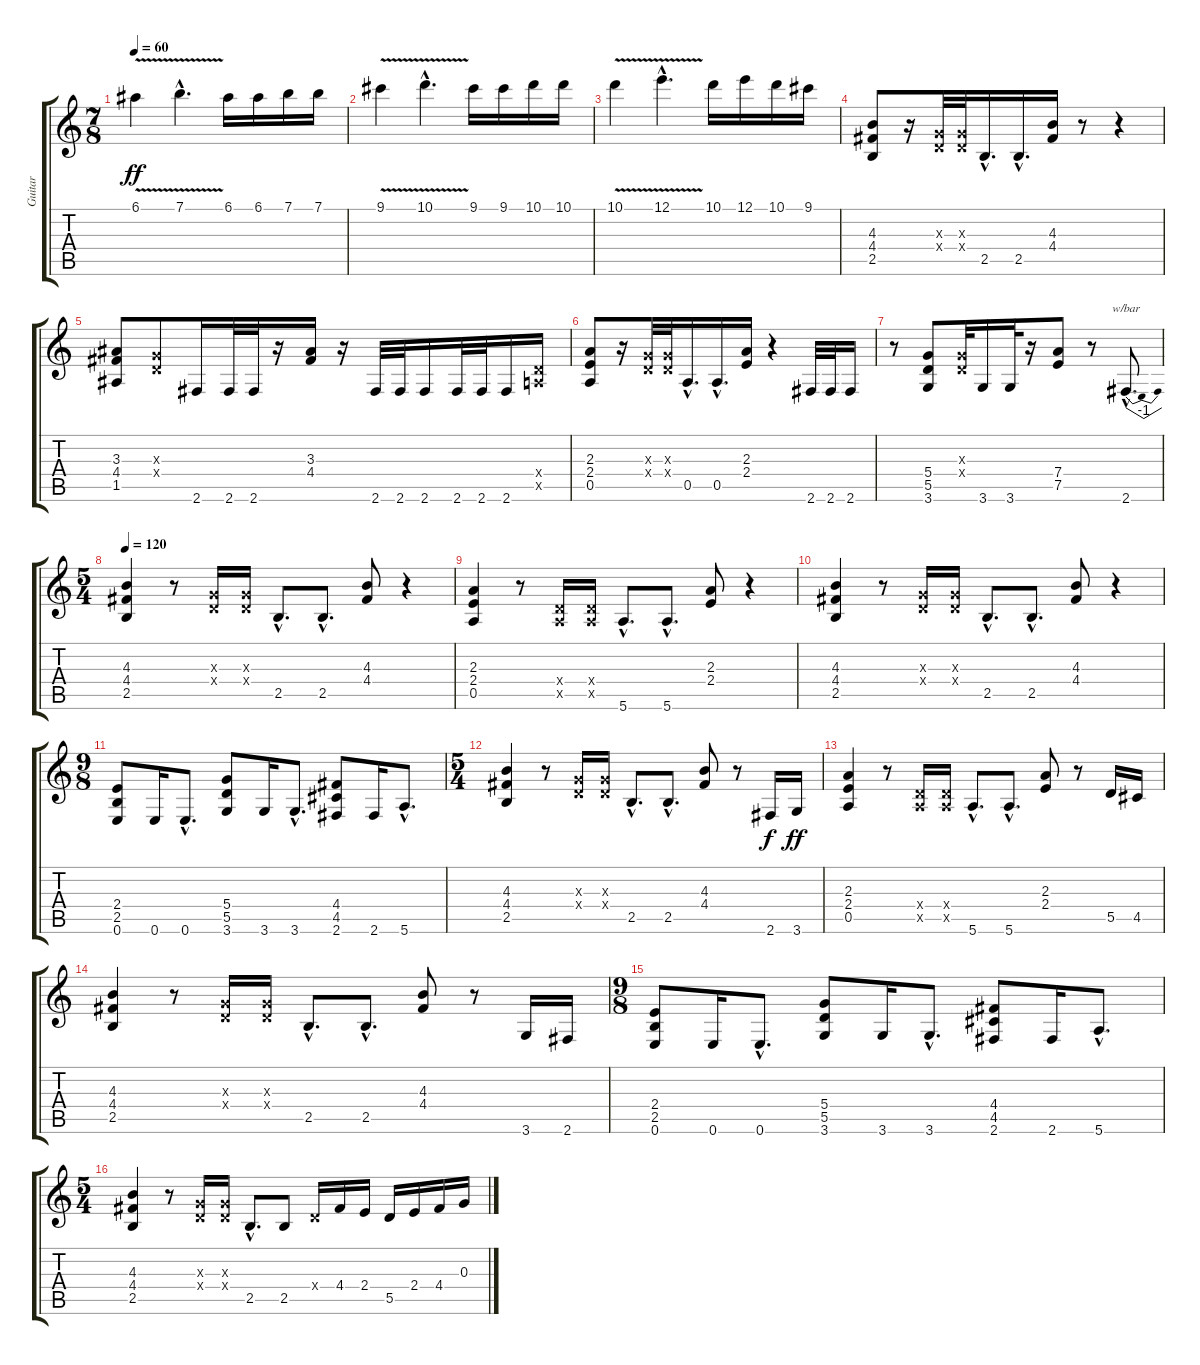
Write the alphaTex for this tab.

\track ("Guitar" "Guitar") {instrument overdrivenguitar}
\staff {score tabs}
\tuning (E4 B3 G3 D3 A2 E2) {hide}
\ts (7 8)
\tempo 60
\clef g2
\ks c
6.1{v}.4{dy ff} 7.1{v hac}.4{d} 6.1.16 6.1.16 7.1.16 7.1.16 |
9.1{v}.4 10.1{v hac}.4{d} 9.1.16 9.1.16 10.1.16 10.1.16 |
10.1{v}.4 12.1{v hac}.4{d} 10.1.16 12.1.16 10.1.16 9.1.16 |
(4.3 4.4 2.5).8 r.16 (0.3{x} 0.4{x}).32 (0.3{x} 0.4{x}).32 2.5{hac}.16{d} 2.5{hac}.16{d} (4.3 4.4).16 r.8 r.4 |
(3.3 4.4 1.5).8 (0.3{x} 0.4{x}).8 2.6.16 2.6.32 2.6.32 r.16 (3.3 4.4).16 r.16 2.6.32 2.6.32 2.6.16 2.6.32 2.6.32 2.6.16 (0.4{x} 0.5{x}).16 |
(2.3 2.4 0.5).8 r.16 (0.3{x} 0.4{x}).32 (0.3{x} 0.4{x}).32 0.5{hac}.16{d} 0.5{hac}.16{d} (2.3 2.4).16 r.4 2.6.32 2.6.32 2.6.16 |
r.8 (5.4 5.5 3.6).8 (0.3{x} 0.4{x}).32 3.6.16 3.6.32 r.16 (7.4 7.5).8 r.8 2.6{hac}.8{d tbe (dip default 0 0 30 -4 60 0)} |
\ts (5 4)
\tempo 120
(4.3 4.4 2.5).4 r.8 (0.3{x} 0.4{x}).16 (0.3{x} 0.4{x}).16 2.5{hac}.8{d} 2.5{hac}.8{d} (4.3 4.4).8 r.4 |
(2.3 2.4 0.5).4 r.8 (0.4{x} 0.5{x}).16 (0.4{x} 0.5{x}).16 5.6{hac}.8{d} 5.6{hac}.8{d} (2.3 2.4).8 r.4 |
(4.3 4.4 2.5).4 r.8 (0.3{x} 0.4{x}).16 (0.3{x} 0.4{x}).16 2.5{hac}.8{d} 2.5{hac}.8{d} (4.3 4.4).8 r.4 |
\ts (9 8)
(2.4 2.5 0.6).8 0.6.16 0.6{hac}.8{d} (5.4 5.5 3.6).8 3.6.16 3.6{hac}.8{d} (4.4 4.5 2.6).8 2.6.16 5.6{hac}.8{d} |
\ts (5 4)
(4.3 4.4 2.5).4 r.8 (0.3{x} 0.4{x}).16 (0.3{x} 0.4{x}).16 2.5{hac}.8{d} 2.5{hac}.8{d} (4.3 4.4).8 r.8 2.6.16{dy f} 3.6.16{dy ff} |
(2.3 2.4 0.5).4 r.8 (0.4{x} 0.5{x}).16 (0.4{x} 0.5{x}).16 5.6{hac}.8{d} 5.6{hac}.8{d} (2.3 2.4).8 r.8 5.5.16 4.5.16 |
(4.3 4.4 2.5).4 r.8 (0.3{x} 0.4{x}).16 (0.3{x} 0.4{x}).16 2.5{hac}.8{d} 2.5{hac}.8{d} (4.3 4.4).8 r.8 3.6.16 2.6.16 |
\ts (9 8)
(2.4 2.5 0.6).8 0.6.16 0.6{hac}.8{d} (5.4 5.5 3.6).8 3.6.16 3.6{hac}.8{d} (4.4 4.5 2.6).8 2.6.16 5.6{hac}.8{d} |
\ts (5 4)
(4.3 4.4 2.5).4 r.8 (0.3{x} 0.4{x}).16 (0.3{x} 0.4{x}).16 2.5{hac}.8{d} 2.5.8 0.4{x}.16 4.4.16 2.4.16 5.5.16 2.4.16 4.4.16 0.3.16
